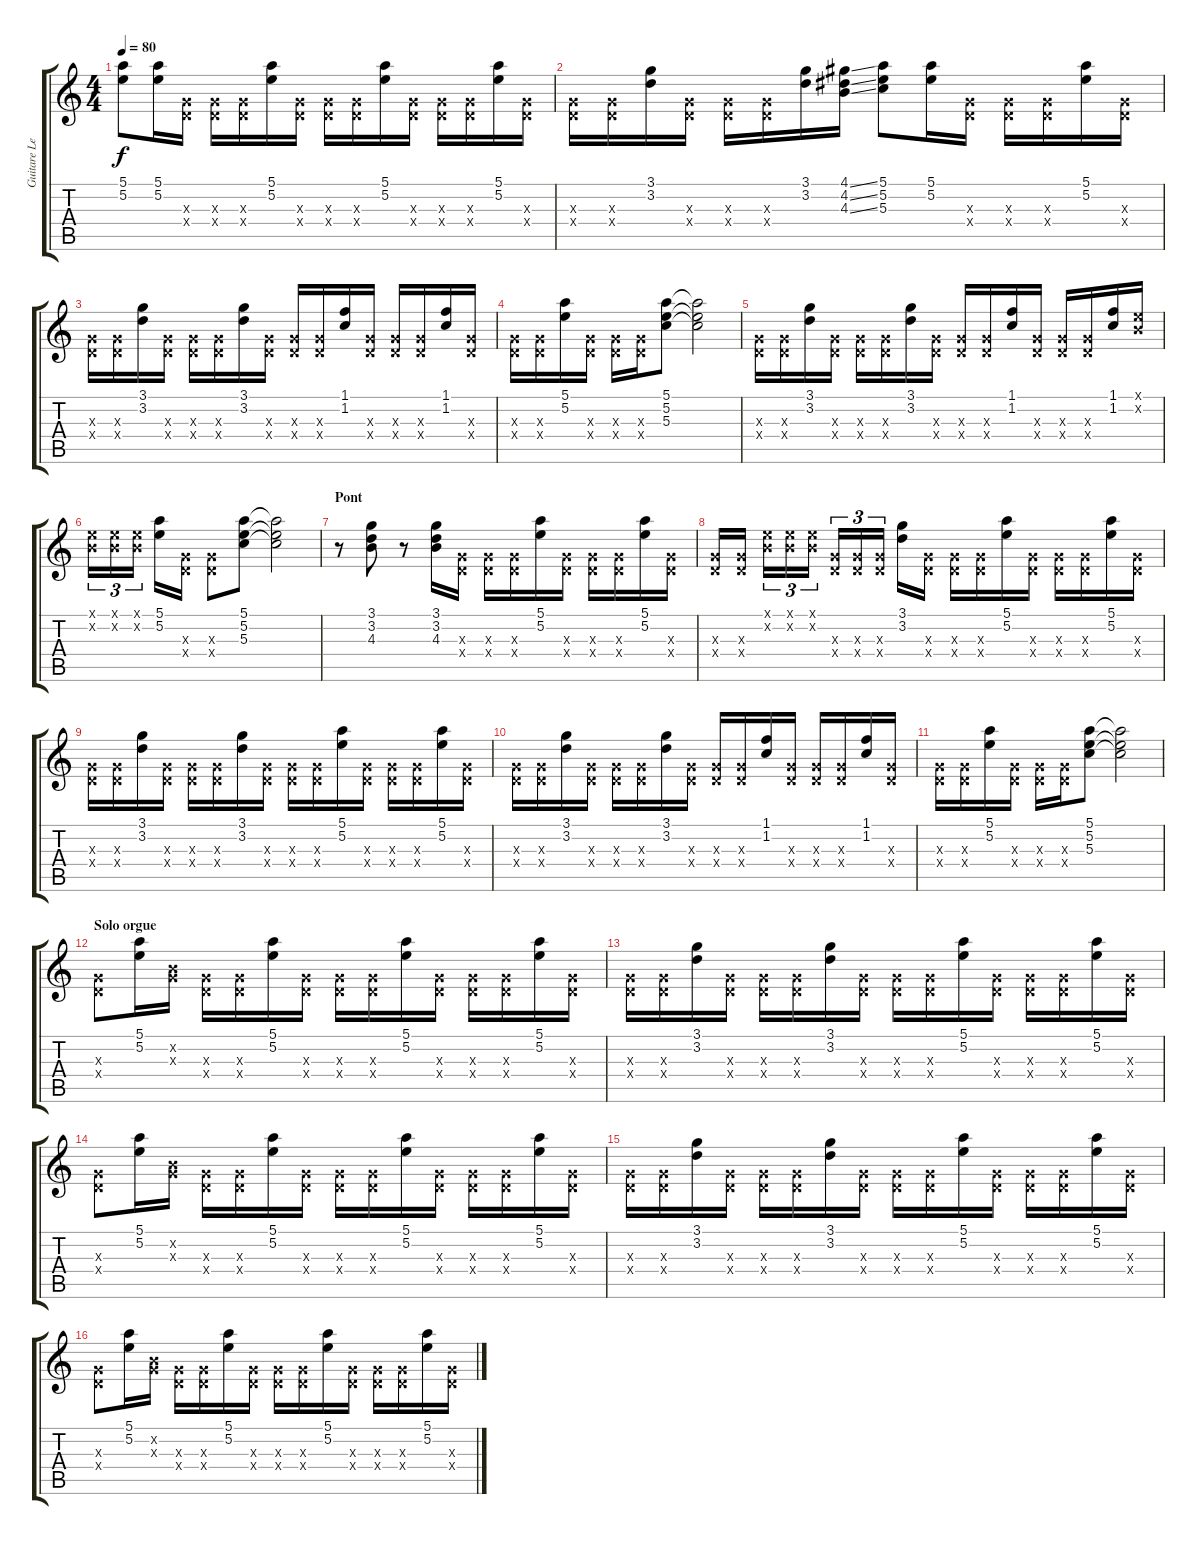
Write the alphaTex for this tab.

\track ("Guitare Lead" "Guitare Le") {instrument electricguitarjazz}
\staff {score tabs}
\tuning (E4 B3 G3 D3 A2 E2) {hide}
\ts (4 4)
\tempo 80
\clef g2
\ks c
(5.1 5.2).8{dy f} (5.1 5.2).16 (0.3{x} 0.4{x}).16 (0.3{x} 0.4{x}).16 (0.3{x} 0.4{x}).16 (5.1 5.2).16 (0.3{x} 0.4{x}).16 (0.3{x} 0.4{x}).16 (0.3{x} 0.4{x}).16 (5.1 5.2).16 (0.3{x} 0.4{x}).16 (0.3{x} 0.4{x}).16 (0.3{x} 0.4{x}).16 (5.1 5.2).16 (0.3{x} 0.4{x}).16 |
(0.3{x} 0.4{x}).16 (0.3{x} 0.4{x}).16 (3.1 3.2).16 (0.3{x} 0.4{x}).16 (0.3{x} 0.4{x}).16 (0.3{x} 0.4{x}).16 (3.1 3.2).16 (4.1{ss} 4.2{ss} 4.3{ss}).16 (5.1 5.2 5.3).8 (5.1 5.2).16 (0.3{x} 0.4{x}).16 (0.3{x} 0.4{x}).16 (0.3{x} 0.4{x}).16 (5.1 5.2).16 (0.3{x} 0.4{x}).16 |
(0.3{x} 0.4{x}).16 (0.3{x} 0.4{x}).16 (3.1 3.2).16 (0.3{x} 0.4{x}).16 (0.3{x} 0.4{x}).16 (0.3{x} 0.4{x}).16 (3.1 3.2).16 (0.3{x} 0.4{x}).16 (0.3{x} 0.4{x}).16 (0.3{x} 0.4{x}).16 (1.1 1.2).16 (0.3{x} 0.4{x}).16 (0.3{x} 0.4{x}).16 (0.3{x} 0.4{x}).16 (1.1 1.2).16 (0.3{x} 0.4{x}).16 |
(0.3{x} 0.4{x}).16 (0.3{x} 0.4{x}).16 (5.1 5.2).16 (0.3{x} 0.4{x}).16 (0.3{x} 0.4{x}).16 (0.3{x} 0.4{x}).16 (5.1 5.2 5.3).8 (5.1{t} 5.2{t} 5.3{t}).2 |
(0.3{x} 0.4{x}).16 (0.3{x} 0.4{x}).16 (3.1 3.2).16 (0.3{x} 0.4{x}).16 (0.3{x} 0.4{x}).16 (0.3{x} 0.4{x}).16 (3.1 3.2).16 (0.3{x} 0.4{x}).16 (0.3{x} 0.4{x}).16 (0.3{x} 0.4{x}).16 (1.1 1.2).16 (0.3{x} 0.4{x}).16 (0.3{x} 0.4{x}).16 (0.3{x} 0.4{x}).16 (1.1 1.2).16 (0.1{x} 0.2{x}).16 |
(0.1{x} 0.2{x}).16{tu (3 2)} (0.1{x} 0.2{x}).16{tu (3 2)} (0.1{x} 0.2{x}).16{tu (3 2)} (5.1 5.2).16 (0.3{x} 0.4{x}).16 (0.3{x} 0.4{x}).8 (5.1 5.2 5.3).8 (5.1{t} 5.2{t} 5.3{t}).2 |
\section ("" "Pont")
r.8 (3.1 3.2 4.3).8 r.8 (3.1 3.2 4.3).16 (0.3{x} 0.4{x}).16 (0.3{x} 0.4{x}).16 (0.3{x} 0.4{x}).16 (5.1 5.2).16 (0.3{x} 0.4{x}).16 (0.3{x} 0.4{x}).16 (0.3{x} 0.4{x}).16 (5.1 5.2).16 (0.3{x} 0.4{x}).16 |
(0.3{x} 0.4{x}).16 (0.3{x} 0.4{x}).16 (0.1{x} 0.2{x}).16{tu (3 2)} (0.1{x} 0.2{x}).16{tu (3 2)} (0.1{x} 0.2{x}).16{tu (3 2)} (0.3{x} 0.4{x}).16{tu (3 2)} (0.3{x} 0.4{x}).16{tu (3 2)} (0.3{x} 0.4{x}).16{tu (3 2)} (3.1 3.2).16 (0.3{x} 0.4{x}).16 (0.3{x} 0.4{x}).16 (0.3{x} 0.4{x}).16 (5.1 5.2).16 (0.3{x} 0.4{x}).16 (0.3{x} 0.4{x}).16 (0.3{x} 0.4{x}).16 (5.1 5.2).16 (0.3{x} 0.4{x}).16 |
(0.3{x} 0.4{x}).16 (0.3{x} 0.4{x}).16 (3.1 3.2).16 (0.3{x} 0.4{x}).16 (0.3{x} 0.4{x}).16 (0.3{x} 0.4{x}).16 (3.1 3.2).16 (0.3{x} 0.4{x}).16 (0.3{x} 0.4{x}).16 (0.3{x} 0.4{x}).16 (5.1 5.2).16 (0.3{x} 0.4{x}).16 (0.3{x} 0.4{x}).16 (0.3{x} 0.4{x}).16 (5.1 5.2).16 (0.3{x} 0.4{x}).16 |
(0.3{x} 0.4{x}).16 (0.3{x} 0.4{x}).16 (3.1 3.2).16 (0.3{x} 0.4{x}).16 (0.3{x} 0.4{x}).16 (0.3{x} 0.4{x}).16 (3.1 3.2).16 (0.3{x} 0.4{x}).16 (0.3{x} 0.4{x}).16 (0.3{x} 0.4{x}).16 (1.1 1.2).16 (0.3{x} 0.4{x}).16 (0.3{x} 0.4{x}).16 (0.3{x} 0.4{x}).16 (1.1 1.2).16 (0.3{x} 0.4{x}).16 |
(0.3{x} 0.4{x}).16 (0.3{x} 0.4{x}).16 (5.1 5.2).16 (0.3{x} 0.4{x}).16 (0.3{x} 0.4{x}).16 (0.3{x} 0.4{x}).16 (5.1 5.2 5.3).8 (5.1{t} 5.2{t} 5.3{t}).2 |
\section ("" "Solo orgue")
(0.3{x} 0.4{x}).8 (5.1 5.2).16 (0.2{x} 0.3{x}).16 (0.3{x} 0.4{x}).16 (0.3{x} 0.4{x}).16 (5.1 5.2).16 (0.3{x} 0.4{x}).16 (0.3{x} 0.4{x}).16 (0.3{x} 0.4{x}).16 (5.1 5.2).16 (0.3{x} 0.4{x}).16 (0.3{x} 0.4{x}).16 (0.3{x} 0.4{x}).16 (5.1 5.2).16 (0.3{x} 0.4{x}).16 |
(0.3{x} 0.4{x}).16 (0.3{x} 0.4{x}).16 (3.1 3.2).16 (0.3{x} 0.4{x}).16 (0.3{x} 0.4{x}).16 (0.3{x} 0.4{x}).16 (3.1 3.2).16 (0.3{x} 0.4{x}).16 (0.3{x} 0.4{x}).16 (0.3{x} 0.4{x}).16 (5.1 5.2).16 (0.3{x} 0.4{x}).16 (0.3{x} 0.4{x}).16 (0.3{x} 0.4{x}).16 (5.1 5.2).16 (0.3{x} 0.4{x}).16 |
(0.3{x} 0.4{x}).8 (5.1 5.2).16 (0.2{x} 0.3{x}).16 (0.3{x} 0.4{x}).16 (0.3{x} 0.4{x}).16 (5.1 5.2).16 (0.3{x} 0.4{x}).16 (0.3{x} 0.4{x}).16 (0.3{x} 0.4{x}).16 (5.1 5.2).16 (0.3{x} 0.4{x}).16 (0.3{x} 0.4{x}).16 (0.3{x} 0.4{x}).16 (5.1 5.2).16 (0.3{x} 0.4{x}).16 |
(0.3{x} 0.4{x}).16 (0.3{x} 0.4{x}).16 (3.1 3.2).16 (0.3{x} 0.4{x}).16 (0.3{x} 0.4{x}).16 (0.3{x} 0.4{x}).16 (3.1 3.2).16 (0.3{x} 0.4{x}).16 (0.3{x} 0.4{x}).16 (0.3{x} 0.4{x}).16 (5.1 5.2).16 (0.3{x} 0.4{x}).16 (0.3{x} 0.4{x}).16 (0.3{x} 0.4{x}).16 (5.1 5.2).16 (0.3{x} 0.4{x}).16 |
(0.3{x} 0.4{x}).8 (5.1 5.2).16 (0.2{x} 0.3{x}).16 (0.3{x} 0.4{x}).16 (0.3{x} 0.4{x}).16 (5.1 5.2).16 (0.3{x} 0.4{x}).16 (0.3{x} 0.4{x}).16 (0.3{x} 0.4{x}).16 (5.1 5.2).16 (0.3{x} 0.4{x}).16 (0.3{x} 0.4{x}).16 (0.3{x} 0.4{x}).16 (5.1 5.2).16 (0.3{x} 0.4{x}).16
